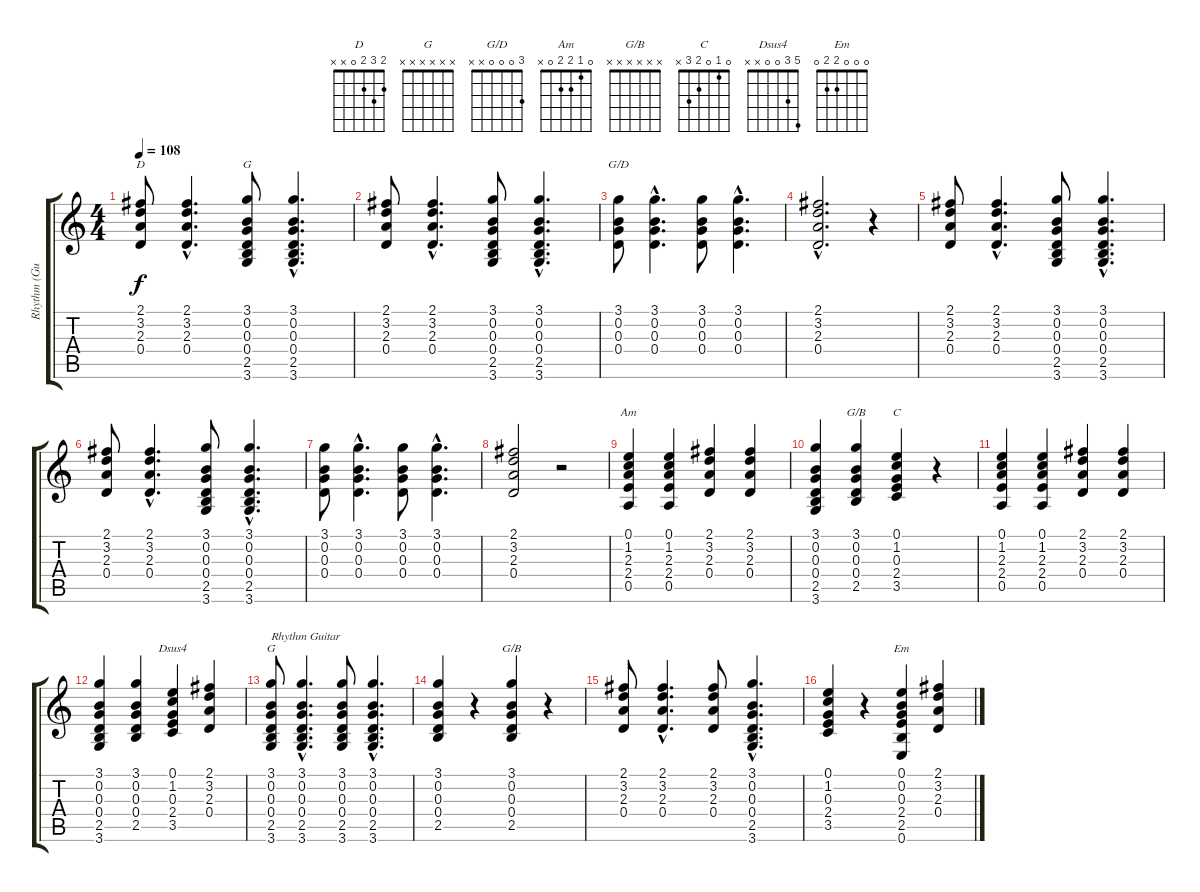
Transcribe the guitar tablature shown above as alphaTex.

\track ("Rhythm (Guitar)" "Rhythm (Gu") {instrument electricguitarjazz}
\staff {score tabs}
\tuning (E4 B3 G3 D3 A2 E2) {hide}
\chord ("D" 2 3 2 0 x x)
\chord ("G" 3 0 0 0 2 3)
\chord ("G/D" 3 0 0 0 x x)
\chord ("Am" 0 1 2 2 0 x)
\chord ("G/B" 3 0 0 0 2 x)
\chord ("C" 0 1 0 2 3 x)
\chord ("Dsus4" 5 3 0 0 x x)
\chord ("G" x x x x x x) {firstfret 0}
\chord ("G/B" x x x x x x) {firstfret 0}
\chord ("Em" 0 0 0 2 2 0)
\ts (4 4)
\tempo 108
\clef g2
\ks c
(2.1 3.2 2.3 0.4).8{ch "D" dy f} (2.1{hac} 3.2{hac} 2.3{hac} 0.4{hac}).4{d} (3.1 0.2 0.3 0.4 2.5 3.6).8{ch "G"} (3.1{hac} 0.2{hac} 0.3{hac} 0.4{hac} 2.5{hac} 3.6{hac}).4{d} |
(2.1 3.2 2.3 0.4).8 (2.1{hac} 3.2{hac} 2.3{hac} 0.4{hac}).4{d} (3.1 0.2 0.3 0.4 2.5 3.6).8 (3.1{hac} 0.2{hac} 0.3{hac} 0.4{hac} 2.5{hac} 3.6{hac}).4{d} |
(3.1 0.2 0.3 0.4).8{ch "G/D"} (3.1{hac} 0.2{hac} 0.3{hac} 0.4{hac}).4{d} (3.1 0.2 0.3 0.4).8 (3.1{hac} 0.2{hac} 0.3{hac} 0.4{hac}).4{d} |
(2.1{hac} 3.2{hac} 2.3{hac} 0.4{hac}).2{d} r.4 |
(2.1 3.2 2.3 0.4).8 (2.1{hac} 3.2{hac} 2.3{hac} 0.4{hac}).4{d} (3.1 0.2 0.3 0.4 2.5 3.6).8 (3.1{hac} 0.2{hac} 0.3{hac} 0.4{hac} 2.5{hac} 3.6{hac}).4{d} |
(2.1 3.2 2.3 0.4).8 (2.1{hac} 3.2{hac} 2.3{hac} 0.4{hac}).4{d} (3.1 0.2 0.3 0.4 2.5 3.6).8 (3.1{hac} 0.2{hac} 0.3{hac} 0.4{hac} 2.5{hac} 3.6{hac}).4{d} |
(3.1 0.2 0.3 0.4).8 (3.1{hac} 0.2{hac} 0.3{hac} 0.4{hac}).4{d} (3.1 0.2 0.3 0.4).8 (3.1{hac} 0.2{hac} 0.3{hac} 0.4{hac}).4{d} |
(2.1 3.2 2.3 0.4).2 r.2 |
(0.1 1.2 2.3 2.4 0.5).4{ch "Am"} (0.1 1.2 2.3 2.4 0.5).4 (2.1 3.2 2.3 0.4).4 (2.1 3.2 2.3 0.4).4 |
(3.1 0.2 0.3 0.4 2.5 3.6).4 (3.1 0.2 0.3 0.4 2.5).4{ch "G/B"} (0.1 1.2 0.3 2.4 3.5).4{ch "C"} r.4 |
(0.1 1.2 2.3 2.4 0.5).4 (0.1 1.2 2.3 2.4 0.5).4 (2.1 3.2 2.3 0.4).4 (2.1 3.2 2.3 0.4).4 |
(3.1 0.2 0.3 0.4 2.5 3.6).4 (3.1 0.2 0.3 0.4 2.5).4 (0.1 1.2 0.3 2.4 3.5).4{ch "Dsus4"} (2.1 3.2 2.3 0.4).4 |
(3.1 0.2 0.3 0.4 2.5 3.6).8{ch "G" txt "Rhythm Guitar"} (3.1{hac} 0.2{hac} 0.3{hac} 0.4{hac} 2.5{hac} 3.6{hac}).4{d} (3.1 0.2 0.3 0.4 2.5 3.6).8 (3.1{hac} 0.2{hac} 0.3{hac} 0.4{hac} 2.5{hac} 3.6{hac}).4{d} |
(3.1 0.2 0.3 0.4 2.5).4 r.4 (3.1 0.2 0.3 0.4 2.5).4{ch "G/B"} r.4 |
(2.1 3.2 2.3 0.4).8 (2.1{hac} 3.2{hac} 2.3{hac} 0.4{hac}).4{d} (2.1 3.2 2.3 0.4).8 (3.1{hac} 0.2{hac} 0.3{hac} 0.4{hac} 2.5{hac} 3.6{hac}).4{d} |
(0.1 1.2 0.3 2.4 3.5).4 r.4 (0.1 0.2 0.3 2.4 2.5 0.6).4{ch "Em"} (2.1 3.2 2.3 0.4).4
